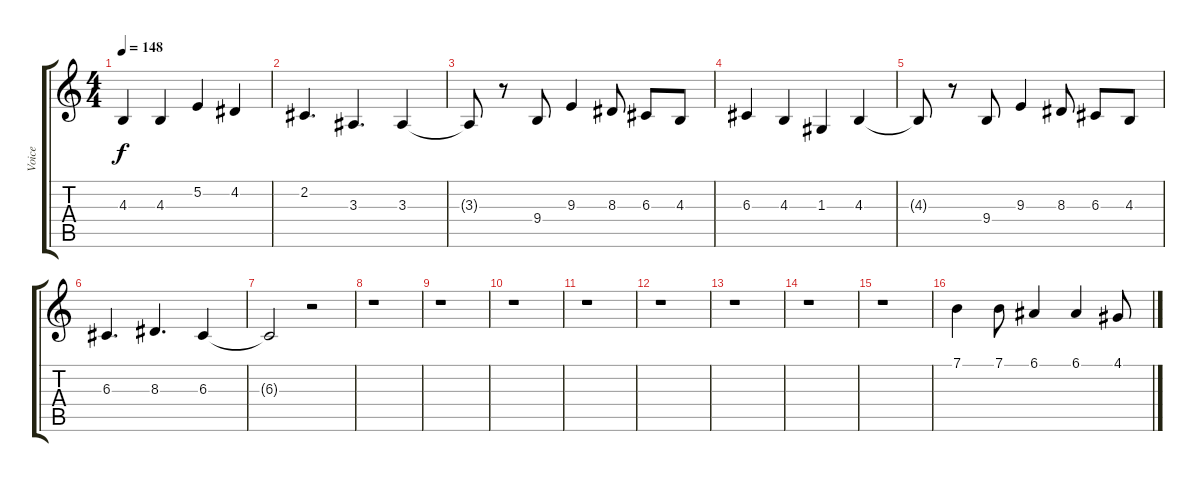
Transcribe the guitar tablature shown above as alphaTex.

\track ("Voice" "Voice") {instrument clarinet}
\staff {score tabs}
\tuning (E4 B3 G3 D3 A2 E2) {hide}
\ts (4 4)
\tempo 148
\clef g2
\ks c
4.3.4{dy f} 4.3.4 5.2.4 4.2.4 |
2.2.4{d} 3.3.4{d} 3.3.4 |
3.3{t}.8 r.8 9.4.8 9.3.4 8.3.8 6.3.8 4.3.8 |
6.3.4 4.3.4 1.3.4 4.3.4 |
4.3{t}.8 r.8 9.4.8 9.3.4 8.3.8 6.3.8 4.3.8 |
6.3.4{d} 8.3.4{d} 6.3.4 |
6.3{t}.2 r.2 |
r.1 |
r.1 |
r.1 |
r.1 |
r.1 |
r.1 |
r.1 |
r.1 |
7.1.4 7.1.8 6.1.4 6.1.4 4.1.8
